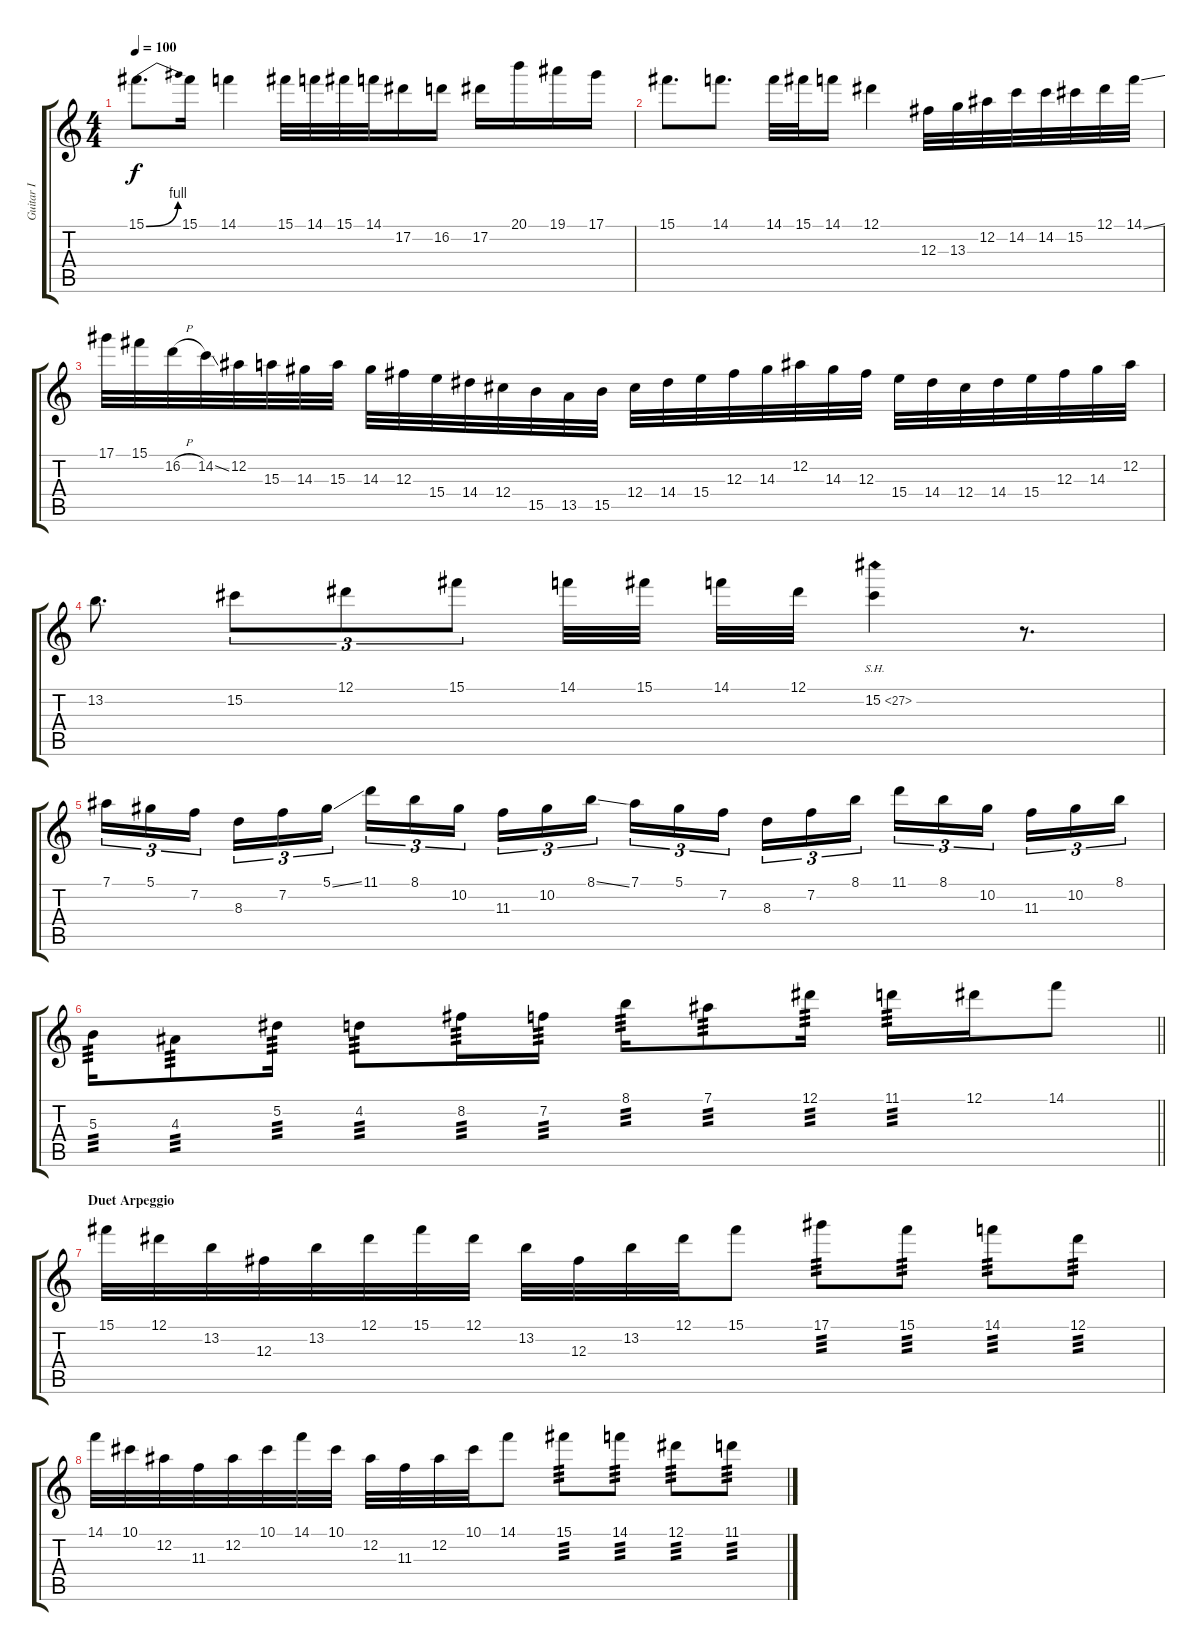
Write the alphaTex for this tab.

\track ("Guitar I" "Guitar I") {instrument overdrivenguitar}
\staff {score tabs}
\tuning (Eb4 Bb3 Gb3 Db3 Ab2 Eb2) {hide}
\ts (4 4)
\tempo 100
\clef g2
\ks c
15.1{be (bend 0 0 60 4)}.8{d dy f} 15.1.16 14.1.4 15.1.32 14.1.32 15.1.32 14.1.32 17.2.16 16.2.16 17.2.16 20.1.16 19.1.16 17.1.16 |
15.1.8{d} 14.1.8{d} 14.1.32 15.1.32 14.1.16 12.1.4 12.3.32 13.3.32 12.2.32 14.2.32 14.2.32 15.2.32 12.1.32 14.1{ss}.32 |
17.1.32 15.1.32 16.2{h}.32 14.2{ss}.32 12.2.32 15.3.32 14.3.32 15.3.32 14.3.32 12.3.32 15.4.32 14.4.32 12.4.32 15.5.32 13.5.32 15.5.32 12.4.32 14.4.32 15.4.32 12.3.32 14.3.32 12.2.32 14.3.32 12.3.32 15.4.32 14.4.32 12.4.32 14.4.32 15.4.32 12.3.32 14.3.32 12.2.32 |
13.2.8{d beam split} 15.2.8{tu (3 2) beam merge} 12.1.8{tu (3 2)} 15.1.8{tu (3 2)} 14.1.32 15.1.32 14.1.32 12.1.32 15.2{sh 12}.4 r.8{d} |
7.1.16{tu (3 2)} 5.1.16{tu (3 2)} 7.2.16{tu (3 2) beam splitsecondary} 8.3.16{tu (3 2)} 7.2.16{tu (3 2)} 5.1{ss}.16{tu (3 2)} 11.1.16{tu (3 2)} 8.1.16{tu (3 2)} 10.2.16{tu (3 2) beam splitsecondary} 11.3.16{tu (3 2)} 10.2.16{tu (3 2)} 8.1{ss}.16{tu (3 2)} 7.1.16{tu (3 2)} 5.1.16{tu (3 2)} 7.2.16{tu (3 2) beam splitsecondary} 8.3.16{tu (3 2)} 7.2.16{tu (3 2)} 8.1.16{tu (3 2)} 11.1.16{tu (3 2)} 8.1.16{tu (3 2)} 10.2.16{tu (3 2) beam splitsecondary} 11.3.16{tu (3 2)} 10.2.16{tu (3 2)} 8.1.16{tu (3 2)} |
\barLineRight lightlight
5.3.16{tp 3} 4.3.8{tp 3} 5.2.16{tp 3} 4.2.8{tp 3} 8.2.16{tp 3} 7.2.16{tp 3} 8.1.16{tp 3} 7.1.8{tp 3} 12.1.16{tp 3} 11.1.16{tp 3} 12.1.16 14.1.8 |
\section ("" "Duet Arpeggio")
15.1.32 12.1.32 13.2.32 12.3.32 13.2.32 12.1.32 15.1.32 12.1.32 13.2.32 12.3.32 13.2.32 12.1.32 15.1.8 17.1.8{tp 3} 15.1.8{tp 3} 14.1.8{tp 3} 12.1.8{tp 3} |
14.1.32 10.1.32 12.2.32 11.3.32 12.2.32 10.1.32 14.1.32 10.1.32 12.2.32 11.3.32 12.2.32 10.1.32 14.1.8 15.1.8{tp 3} 14.1.8{tp 3} 12.1.8{tp 3} 11.1.8{tp 3}
